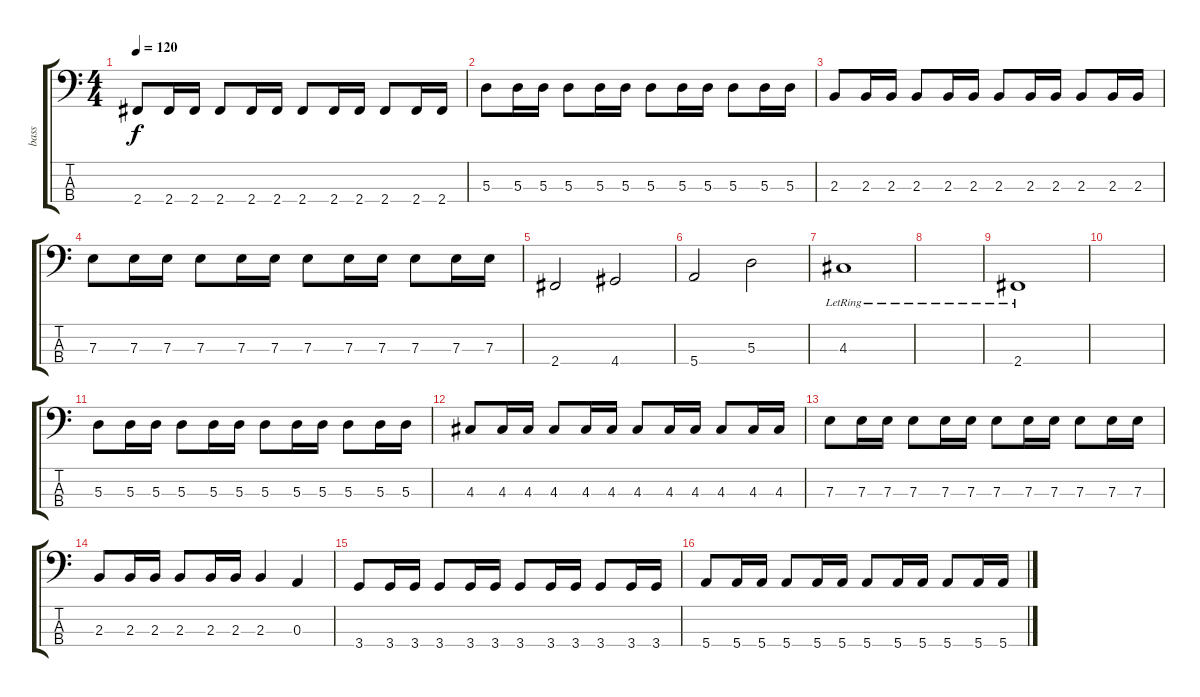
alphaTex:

\track ("bass" "bass") {instrument electricbassfinger}
\staff {score tabs}
\tuning (G2 D2 A1 E1) {hide}
\ts (4 4)
\tempo 120
\clef f4
\ks c
2.4.8{dy f} 2.4.16 2.4.16 2.4.8 2.4.16 2.4.16 2.4.8 2.4.16 2.4.16 2.4.8 2.4.16 2.4.16 |
5.3.8 5.3.16 5.3.16 5.3.8 5.3.16 5.3.16 5.3.8 5.3.16 5.3.16 5.3.8 5.3.16 5.3.16 |
2.3.8 2.3.16 2.3.16 2.3.8 2.3.16 2.3.16 2.3.8 2.3.16 2.3.16 2.3.8 2.3.16 2.3.16 |
7.3.8 7.3.16 7.3.16 7.3.8 7.3.16 7.3.16 7.3.8 7.3.16 7.3.16 7.3.8 7.3.16 7.3.16 |
2.4.2 4.4.2 |
5.4.2 5.3.2 |
4.3{lr}.1 |
|
2.4{lr}.1 |
|
5.3.8 5.3.16 5.3.16 5.3.8 5.3.16 5.3.16 5.3.8 5.3.16 5.3.16 5.3.8 5.3.16 5.3.16 |
4.3.8 4.3.16 4.3.16 4.3.8 4.3.16 4.3.16 4.3.8 4.3.16 4.3.16 4.3.8 4.3.16 4.3.16 |
7.3.8 7.3.16 7.3.16 7.3.8 7.3.16 7.3.16 7.3.8 7.3.16 7.3.16 7.3.8 7.3.16 7.3.16 |
2.3.8 2.3.16 2.3.16 2.3.8 2.3.16 2.3.16 2.3.4 0.3.4 |
3.4.8 3.4.16 3.4.16 3.4.8 3.4.16 3.4.16 3.4.8 3.4.16 3.4.16 3.4.8 3.4.16 3.4.16 |
5.4.8 5.4.16 5.4.16 5.4.8 5.4.16 5.4.16 5.4.8 5.4.16 5.4.16 5.4.8 5.4.16 5.4.16
